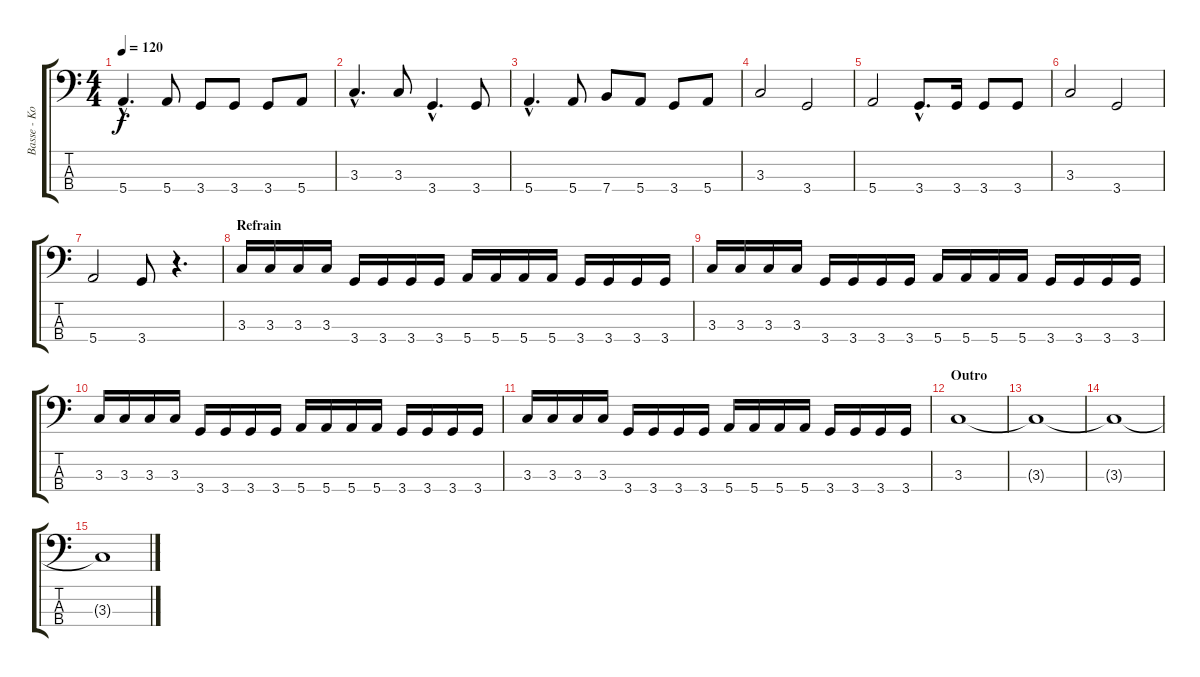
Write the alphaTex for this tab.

\track ("Basse - Kojak" "Basse - Ko") {instrument electricbassfinger}
\staff {score tabs}
\tuning (G2 D2 A1 E1) {hide}
\ts (4 4)
\tempo 120
\clef f4
\ks c
5.4{hac}.4{d dy f} 5.4.8 3.4.8 3.4.8 3.4.8 5.4.8 |
3.3{hac}.4{d} 3.3.8 3.4{hac}.4{d} 3.4.8 |
5.4{hac}.4{d} 5.4.8 7.4.8 5.4.8 3.4.8 5.4.8 |
3.3.2 3.4.2 |
5.4.2 3.4{hac}.8{d} 3.4.16 3.4.8 3.4.8 |
3.3.2 3.4.2 |
5.4.2 3.4.8 r.4{d} |
\section ("" "Refrain")
3.3.16 3.3.16 3.3.16 3.3.16 3.4.16 3.4.16 3.4.16 3.4.16 5.4.16 5.4.16 5.4.16 5.4.16 3.4.16 3.4.16 3.4.16 3.4.16 |
3.3.16 3.3.16 3.3.16 3.3.16 3.4.16 3.4.16 3.4.16 3.4.16 5.4.16 5.4.16 5.4.16 5.4.16 3.4.16 3.4.16 3.4.16 3.4.16 |
3.3.16 3.3.16 3.3.16 3.3.16 3.4.16 3.4.16 3.4.16 3.4.16 5.4.16 5.4.16 5.4.16 5.4.16 3.4.16 3.4.16 3.4.16 3.4.16 |
3.3.16 3.3.16 3.3.16 3.3.16 3.4.16 3.4.16 3.4.16 3.4.16 5.4.16 5.4.16 5.4.16 5.4.16 3.4.16 3.4.16 3.4.16 3.4.16 |
\section ("" "Outro")
3.3.1 |
3.3{t}.1{volume 0} |
3.3{t}.1 |
3.3{t}.1
